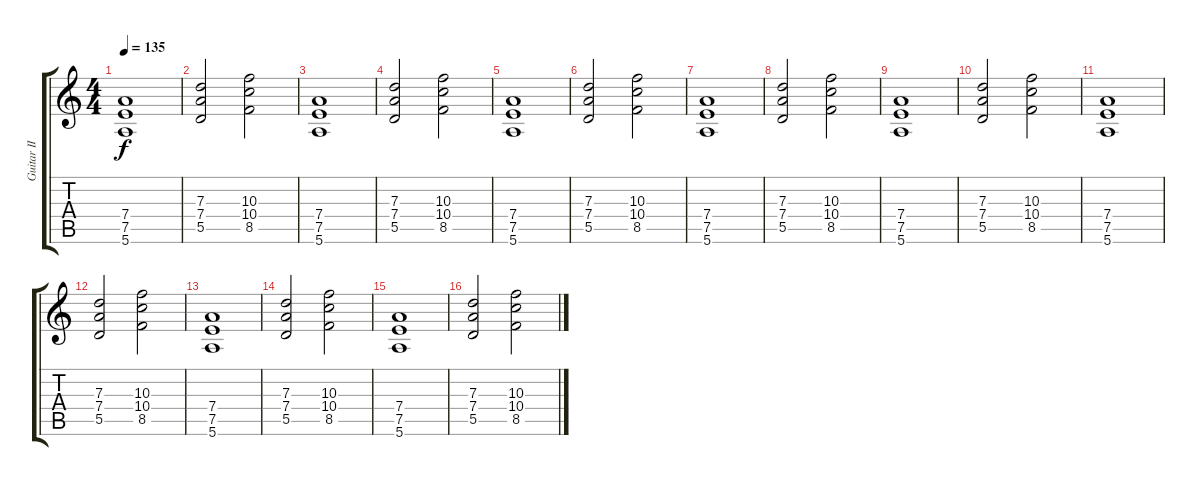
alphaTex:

\track ("Guitar II" "Guitar II") {instrument distortionguitar}
\staff {score tabs}
\tuning (E4 B3 G3 D3 A2 E2) {hide}
\ts (4 4)
\tempo 135
\clef g2
\ks c
(7.4 7.5 5.6).1{dy f} |
(7.3 7.4 5.5).2 (10.3 10.4 8.5).2 |
(7.4 7.5 5.6).1 |
(7.3 7.4 5.5).2 (10.3 10.4 8.5).2 |
(7.4 7.5 5.6).1 |
(7.3 7.4 5.5).2 (10.3 10.4 8.5).2 |
(7.4 7.5 5.6).1 |
(7.3 7.4 5.5).2 (10.3 10.4 8.5).2 |
(7.4 7.5 5.6).1 |
(7.3 7.4 5.5).2 (10.3 10.4 8.5).2 |
(7.4 7.5 5.6).1 |
(7.3 7.4 5.5).2 (10.3 10.4 8.5).2 |
(7.4 7.5 5.6).1 |
(7.3 7.4 5.5).2 (10.3 10.4 8.5).2 |
(7.4 7.5 5.6).1 |
(7.3 7.4 5.5).2 (10.3 10.4 8.5).2
